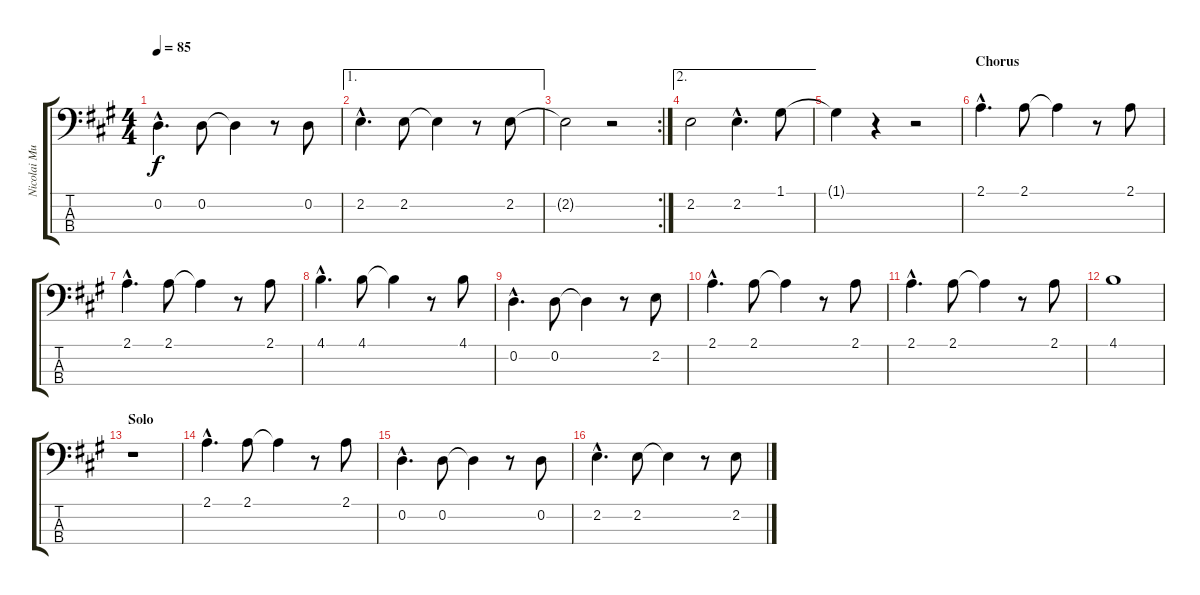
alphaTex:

\track ("Nicolai Much-Hansen (Bass)" "Nicolai Mu") {instrument acousticbass}
\staff {score tabs}
\tuning (G2 D2 A1 E1) {hide}
\ts (4 4)
\tempo 85
\clef f4
\ks a
0.2{hac}.4{d dy f} 0.2.8 0.2{t}.4 r.8 0.2.8 |
\ae 1
2.2{hac}.4{d} 2.2.8 2.2{t}.4 r.8 2.2.8 |
\rc 2
2.2{t}.2 r.2 |
\ae 2
2.2.2 2.2{hac}.4{d} 1.1.8 |
1.1{t}.4 r.4 r.2 |
\section ("" "Chorus")
2.1{hac}.4{d} 2.1.8 2.1{t}.4 r.8 2.1.8 |
2.1{hac}.4{d} 2.1.8 2.1{t}.4 r.8 2.1.8 |
4.1{hac}.4{d} 4.1.8 4.1{t}.4 r.8 4.1.8 |
0.2{hac}.4{d} 0.2.8 0.2{t}.4 r.8 2.2.8 |
2.1{hac}.4{d} 2.1.8 2.1{t}.4 r.8 2.1.8 |
2.1{hac}.4{d} 2.1.8 2.1{t}.4 r.8 2.1.8 |
4.1.1 |
\section ("" "Solo")
r.1 |
2.1{hac}.4{d} 2.1.8 2.1{t}.4 r.8 2.1.8 |
0.2{hac}.4{d} 0.2.8 0.2{t}.4 r.8 0.2.8 |
2.2{hac}.4{d} 2.2.8 2.2{t}.4 r.8 2.2.8
